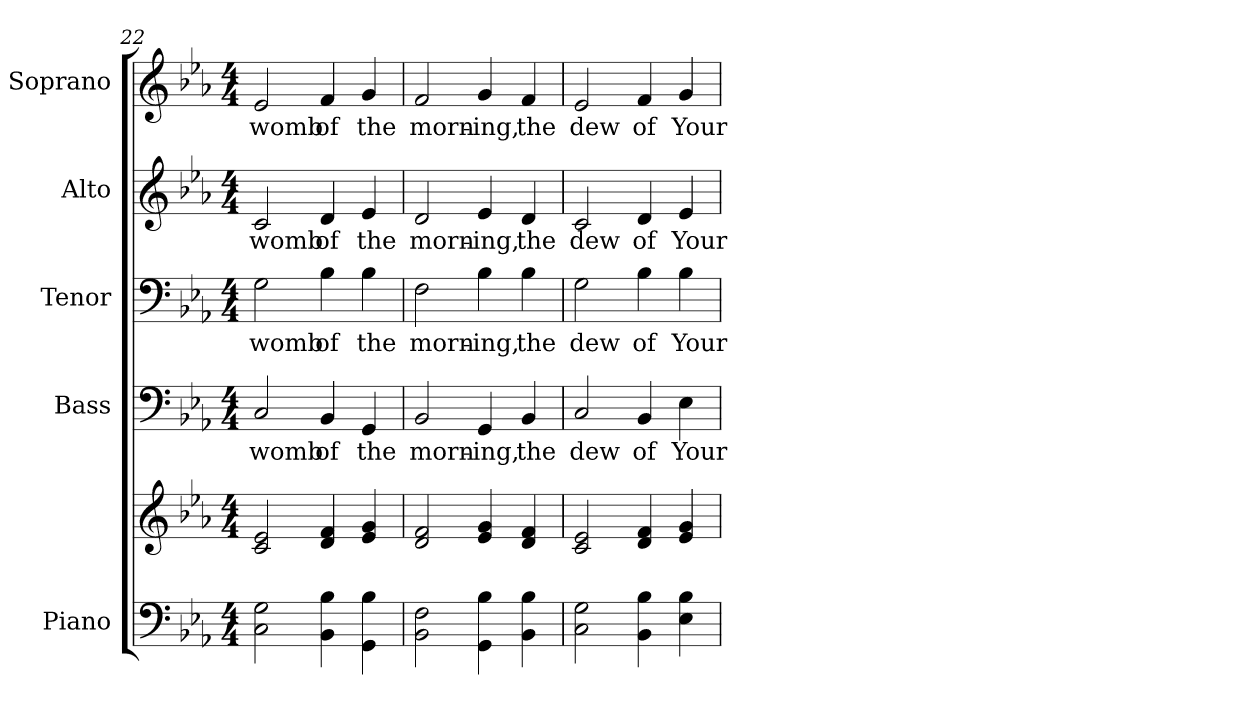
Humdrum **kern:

**kern	**kern	**kern	**text	**kern	**text	**kern	**text	**kern	**text
*part5	*part5	*part4	*part4	*part3	*part3	*part2	*part2	*part1	*part1
*staff6	*staff5	*staff4	*staff4	*staff3	*staff3	*staff2	*staff2	*staff1	*staff1
*I"Piano	*	*I"Bass	*	*I"Tenor	*	*I"Alto	*	*I"Soprano	*
*I'Pno.	*	*I'B.	*	*I'T.	*	*I'A.	*	*I'S.	*
!!LO:PB:g=z
*clefF4	*clefG2	*clefF4	*	*clefF4	*	*clefG2	*	*clefG2	*
*k[b-e-a-]	*k[b-e-a-]	*k[b-e-a-]	*	*k[b-e-a-]	*	*k[b-e-a-]	*	*k[b-e-a-]	*
*E-:	*E-:	*E-:	*	*E-:	*	*E-:	*	*E-:	*
*M4/4	*M4/4	*M4/4	*	*M4/4	*	*M4/4	*	*M4/4	*
=22	=22	=22	=22	=22	=22	=22	=22	=22	=22
!	!	!	!LO:LY:b:color=#000000	!	!	!	!	!	!
!	!	!	!	!	!LO:LY:b:color=#000000	!	!	!	!
!	!	!	!	!	!	!	!LO:LY:b:color=#000000	!	!
!	!	!	!	!	!	!	!	!	!LO:LY:b:color=#000000
2Ci\ 2Gi	2ci/ 2e-i	2Ci/	womb	2Gi\	womb	2ci/	womb	2e-i/	womb
!	!	!	!LO:LY:b:color=#000000	!	!	!	!	!	!
!	!	!	!	!	!LO:LY:b:color=#000000	!	!	!	!
!	!	!	!	!	!	!	!LO:LY:b:color=#000000	!	!
!	!	!	!	!	!	!	!	!	!LO:LY:b:color=#000000
4BB-i\ 4B-i	4di/ 4fi	4BB-i/	of	4B-i\	of	4di/	of	4fi/	of
!	!	!	!LO:LY:b:color=#000000	!	!	!	!	!	!
!	!	!	!	!	!LO:LY:b:color=#000000	!	!	!	!
!	!	!	!	!	!	!	!LO:LY:b:color=#000000	!	!
!	!	!	!	!	!	!	!	!	!LO:LY:b:color=#000000
4GGi\ 4B-i	4e-i/ 4gi	4GGi/	the	4B-i\	the	4e-i/	the	4gi/	the
=23	=23	=23	=23	=23	=23	=23	=23	=23	=23
!	!	!	!LO:LY:b:color=#000000	!	!	!	!	!	!
!	!	!	!	!	!LO:LY:b:color=#000000	!	!	!	!
!	!	!	!	!	!	!	!LO:LY:b:color=#000000	!	!
!	!	!	!	!	!	!	!	!	!LO:LY:b:color=#000000
2BB-i\ 2Fi	2di/ 2fi	2BB-i/	morn-	2Fi\	morn-	2di/	morn-	2fi/	morn-
!	!	!	!LO:LY:b:color=#000000	!	!	!	!	!	!
!	!	!	!	!	!LO:LY:b:color=#000000	!	!	!	!
!	!	!	!	!	!	!	!LO:LY:b:color=#000000	!	!
!	!	!	!	!	!	!	!	!	!LO:LY:b:color=#000000
4GGi\ 4B-i	4e-i/ 4gi	4GGi/	-ing,	4B-i\	-ing,	4e-i/	-ing,	4gi/	-ing,
!	!	!	!LO:LY:b:color=#000000	!	!	!	!	!	!
!	!	!	!	!	!LO:LY:b:color=#000000	!	!	!	!
!	!	!	!	!	!	!	!LO:LY:b:color=#000000	!	!
!	!	!	!	!	!	!	!	!	!LO:LY:b:color=#000000
4BB-i\ 4B-i	4di/ 4fi	4BB-i/	the	4B-i\	the	4di/	the	4fi/	the
=24	=24	=24	=24	=24	=24	=24	=24	=24	=24
!	!	!	!LO:LY:b:color=#000000	!	!	!	!	!	!
!	!	!	!	!	!LO:LY:b:color=#000000	!	!	!	!
!	!	!	!	!	!	!	!LO:LY:b:color=#000000	!	!
!	!	!	!	!	!	!	!	!	!LO:LY:b:color=#000000
2Ci\ 2Gi	2ci/ 2e-i	2Ci/	dew	2Gi\	dew	2ci/	dew	2e-i/	dew
!	!	!	!LO:LY:b:color=#000000	!	!	!	!	!	!
!	!	!	!	!	!LO:LY:b:color=#000000	!	!	!	!
!	!	!	!	!	!	!	!LO:LY:b:color=#000000	!	!
!	!	!	!	!	!	!	!	!	!LO:LY:b:color=#000000
4BB-i\ 4B-i	4di/ 4fi	4BB-i/	of	4B-i\	of	4di/	of	4fi/	of
!	!	!	!LO:LY:b:color=#000000	!	!	!	!	!	!
!	!	!	!	!	!LO:LY:b:color=#000000	!	!	!	!
!	!	!	!	!	!	!	!LO:LY:b:color=#000000	!	!
!	!	!	!	!	!	!	!	!	!LO:LY:b:color=#000000
4E-i\ 4B-i	4e-i/ 4gi	4E-i\	Your	4B-i\	Your	4e-i/	Your	4gi/	Your
=	=	=	=	=	=	=	=	=	=
*-	*-	*-	*-	*-	*-	*-	*-	*-	*-
